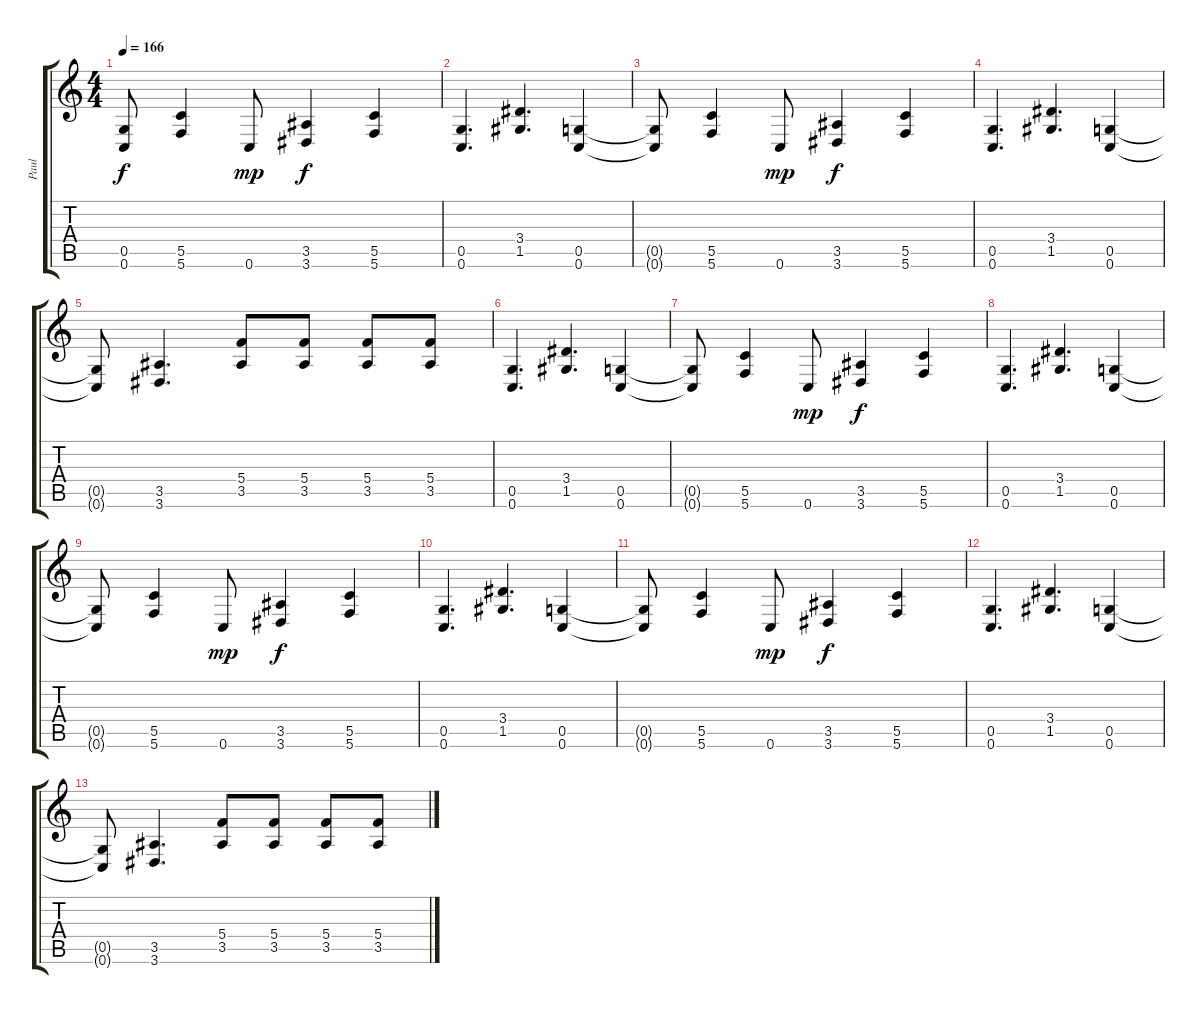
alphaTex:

\track ("Paul" "Paul") {instrument distortionguitar}
\staff {score tabs}
\tuning (D4 A3 F3 C3 G2 C2) {hide}
\ts (4 4)
\tempo 166
\clef g2
\ks c
(0.5{t} 0.6{t}).8{dy f} (5.5 5.6).4 0.6.8{dy mp} (3.5 3.6).4{dy f} (5.5 5.6).4 |
(0.5 0.6).4{d} (3.4 1.5).4{d} (0.5 0.6).4 |
(0.5{t} 0.6{t}).8 (5.5 5.6).4 0.6.8{dy mp} (3.5 3.6).4{dy f} (5.5 5.6).4 |
(0.5 0.6).4{d} (3.4 1.5).4{d} (0.5 0.6).4 |
(0.5{t} 0.6{t}).8 (3.5 3.6).4{d} (5.4 3.5).8 (5.4 3.5).8 (5.4 3.5).8 (5.4 3.5).8 |
(0.5 0.6).4{d} (3.4 1.5).4{d} (0.5 0.6).4 |
(0.5{t} 0.6{t}).8 (5.5 5.6).4 0.6.8{dy mp} (3.5 3.6).4{dy f} (5.5 5.6).4 |
(0.5 0.6).4{d} (3.4 1.5).4{d} (0.5 0.6).4 |
(0.5{t} 0.6{t}).8 (5.5 5.6).4 0.6.8{dy mp} (3.5 3.6).4{dy f} (5.5 5.6).4 |
(0.5 0.6).4{d} (3.4 1.5).4{d} (0.5 0.6).4 |
(0.5{t} 0.6{t}).8 (5.5 5.6).4 0.6.8{dy mp} (3.5 3.6).4{dy f} (5.5 5.6).4 |
(0.5 0.6).4{d} (3.4 1.5).4{d} (0.5 0.6).4 |
(0.5{t} 0.6{t}).8 (3.5 3.6).4{d} (5.4 3.5).8 (5.4 3.5).8 (5.4 3.5).8 (5.4 3.5).8
